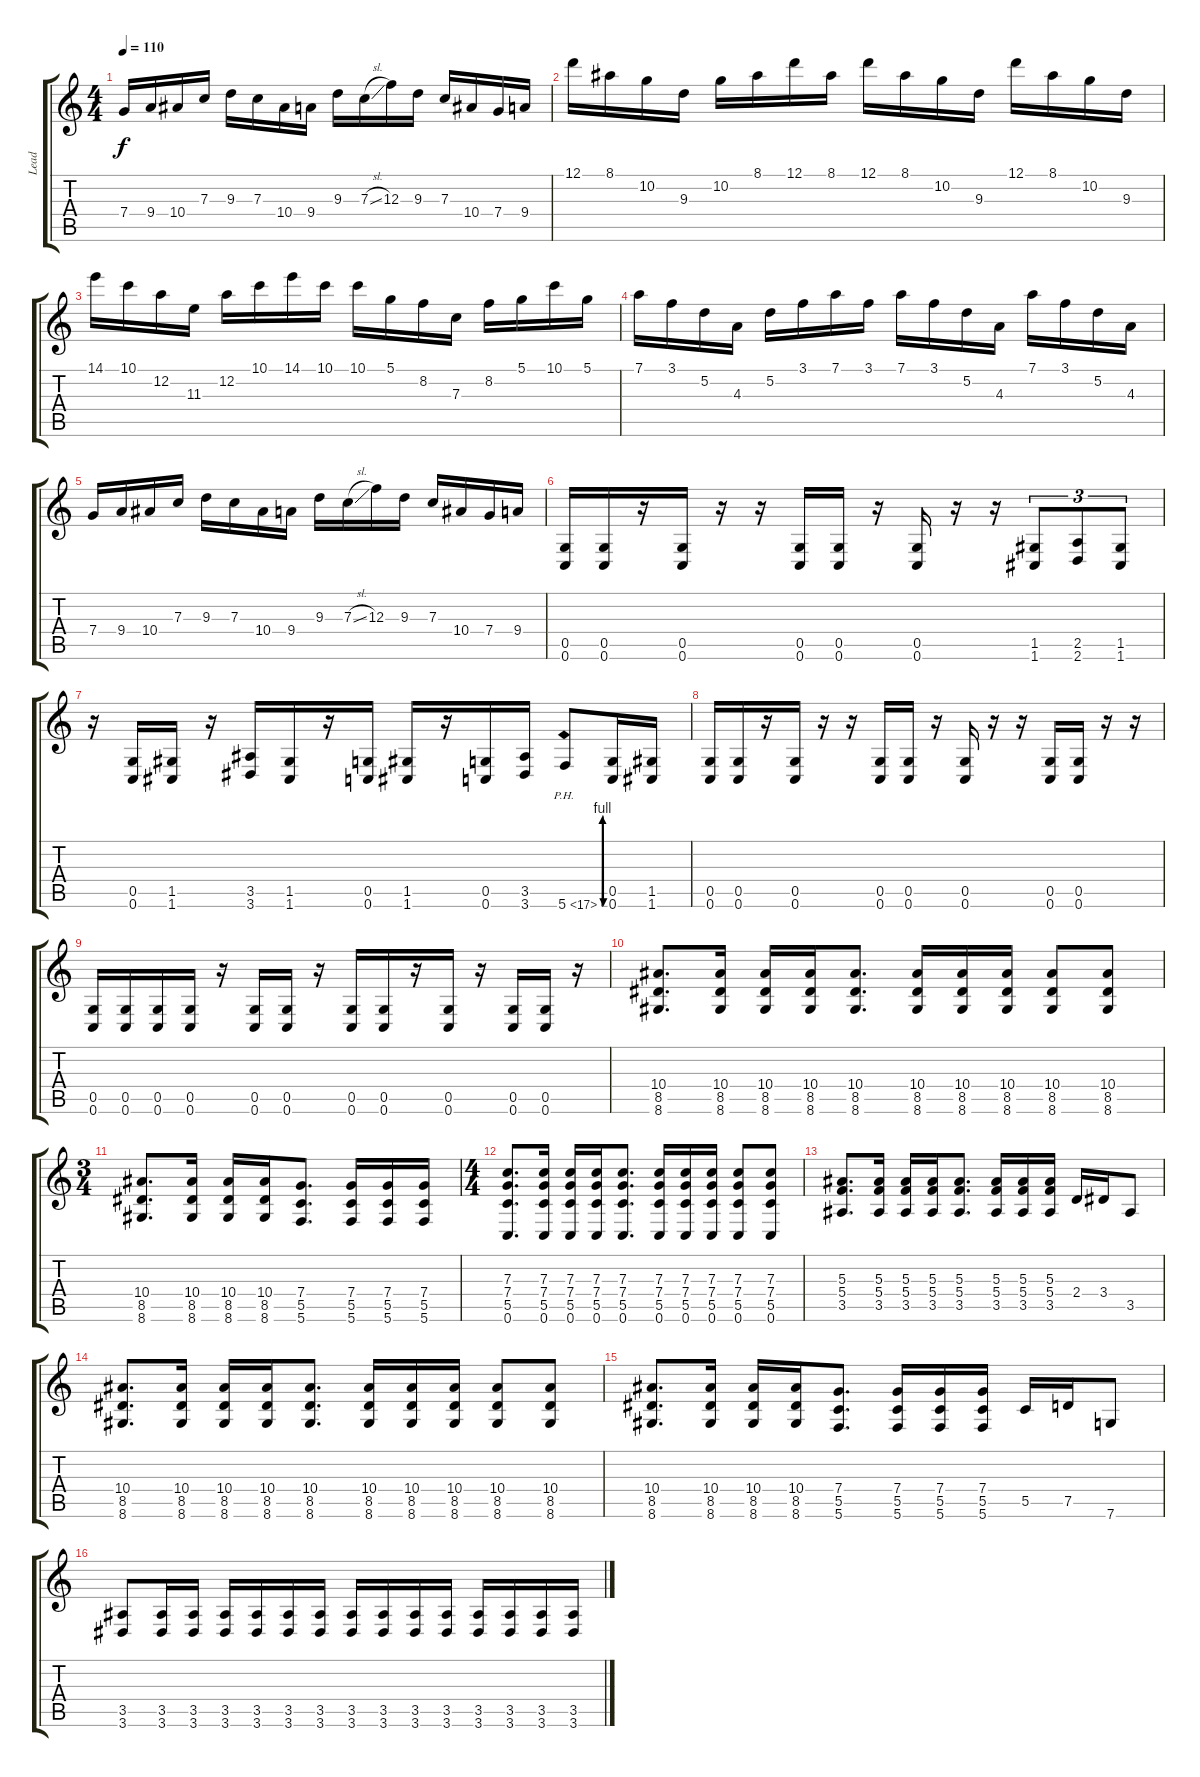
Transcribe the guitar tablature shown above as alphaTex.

\track ("Lead" "Lead") {instrument overdrivenguitar}
\staff {score tabs}
\tuning (D4 A3 F3 C3 G2 C2) {hide}
\ts (4 4)
\tempo 110
\clef g2
\ks c
7.4.16{dy f} 9.4.16 10.4.16 7.3.16 9.3.16 7.3.16 10.4.16 9.4.16 9.3.16 7.3{sl}.16 12.3.16 9.3.16 7.3.16 10.4.16 7.4.16 9.4.16 |
12.1.16 8.1.16 10.2.16 9.3.16 10.2.16 8.1.16 12.1.16 8.1.16 12.1.16 8.1.16 10.2.16 9.3.16 12.1.16 8.1.16 10.2.16 9.3.16 |
14.1.16 10.1.16 12.2.16 11.3.16 12.2.16 10.1.16 14.1.16 10.1.16 10.1.16 5.1.16 8.2.16 7.3.16 8.2.16 5.1.16 10.1.16 5.1.16 |
7.1.16 3.1.16 5.2.16 4.3.16 5.2.16 3.1.16 7.1.16 3.1.16 7.1.16 3.1.16 5.2.16 4.3.16 7.1.16 3.1.16 5.2.16 4.3.16 |
7.4.16 9.4.16 10.4.16 7.3.16 9.3.16 7.3.16 10.4.16 9.4.16 9.3.16 7.3{sl}.16 12.3.16 9.3.16 7.3.16 10.4.16 7.4.16 9.4.16 |
(0.5 0.6).16 (0.5 0.6).16 r.16 (0.5 0.6).16 r.16 r.16 (0.5 0.6).16 (0.5 0.6).16 r.16 (0.5 0.6).16 r.16 r.16 (1.5 1.6).8{tu (3 2)} (2.5 2.6).8{tu (3 2)} (1.5 1.6).8{tu (3 2)} |
r.16 (0.5 0.6).16 (1.5 1.6).16 r.16 (3.5 3.6).16 (1.5 1.6).16 r.16 (0.5 0.6).16 (1.5 1.6).16 r.16 (0.5 0.6).16 (3.5 3.6).16 5.6{be (custom 0 0 10 4 20 4 30 0 60 0) ph 12}.8 (0.5 0.6).16 (1.5 1.6).16 |
(0.5 0.6).16 (0.5 0.6).16 r.16 (0.5 0.6).16 r.16 r.16 (0.5 0.6).16 (0.5 0.6).16 r.16 (0.5 0.6).16 r.16 r.16 (0.5 0.6).16 (0.5 0.6).16 r.16 r.16 |
(0.5 0.6).16 (0.5 0.6).16 (0.5 0.6).16 (0.5 0.6).16 r.16 (0.5 0.6).16 (0.5 0.6).16 r.16 (0.5 0.6).16 (0.5 0.6).16 r.16 (0.5 0.6).16 r.16 (0.5 0.6).16 (0.5 0.6).16 r.16 |
(10.4 8.5 8.6).8{d} (10.4 8.5 8.6).16 (10.4 8.5 8.6).16 (10.4 8.5 8.6).16 (10.4 8.5 8.6).8{d} (10.4 8.5 8.6).16 (10.4 8.5 8.6).16 (10.4 8.5 8.6).16 (10.4 8.5 8.6).8 (10.4 8.5 8.6).8 |
\ts (3 4)
(10.4 8.5 8.6).8{d} (10.4 8.5 8.6).16 (10.4 8.5 8.6).16 (10.4 8.5 8.6).16 (7.4 5.5 5.6).8{d} (7.4 5.5 5.6).16 (7.4 5.5 5.6).16 (7.4 5.5 5.6).16 |
\ts (4 4)
(7.3 7.4 5.5 0.6).8{d} (7.3 7.4 5.5 0.6).16 (7.3 7.4 5.5 0.6).16 (7.3 7.4 5.5 0.6).16 (7.3 7.4 5.5 0.6).8{d} (7.3 7.4 5.5 0.6).16 (7.3 7.4 5.5 0.6).16 (7.3 7.4 5.5 0.6).16 (7.3 7.4 5.5 0.6).8 (7.3 7.4 5.5 0.6).8 |
(5.3 5.4 3.5).8{d} (5.3 5.4 3.5).16 (5.3 5.4 3.5).16 (5.3 5.4 3.5).16 (5.3 5.4 3.5).8{d} (5.3 5.4 3.5).16 (5.3 5.4 3.5).16 (5.3 5.4 3.5).16 2.4.16 3.4.16 3.5.8 |
(10.4 8.5 8.6).8{d} (10.4 8.5 8.6).16 (10.4 8.5 8.6).16 (10.4 8.5 8.6).16 (10.4 8.5 8.6).8{d} (10.4 8.5 8.6).16 (10.4 8.5 8.6).16 (10.4 8.5 8.6).16 (10.4 8.5 8.6).8 (10.4 8.5 8.6).8 |
(10.4 8.5 8.6).8{d} (10.4 8.5 8.6).16 (10.4 8.5 8.6).16 (10.4 8.5 8.6).16 (7.4 5.5 5.6).8{d} (7.4 5.5 5.6).16 (7.4 5.5 5.6).16 (7.4 5.5 5.6).16 5.5.16 7.5.16 7.6.8 |
(3.5 3.6).8 (3.5 3.6).16 (3.5 3.6).16 (3.5 3.6).16 (3.5 3.6).16 (3.5 3.6).16 (3.5 3.6).16 (3.5 3.6).16 (3.5 3.6).16 (3.5 3.6).16 (3.5 3.6).16 (3.5 3.6).16 (3.5 3.6).16 (3.5 3.6).16 (3.5 3.6).16
